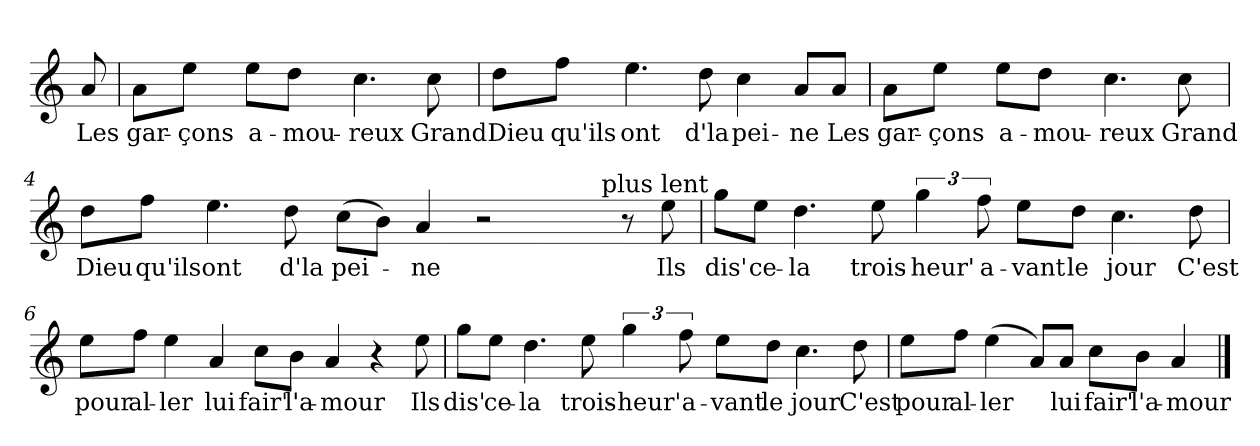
**kern	**text
*part1	*part1
*staff1	*staff1
*clefG2	*
*k[]	*
*C:	*
=	=
!	!LO:LY:b
8a/	Les
=1	=1
!	!LO:LY:b
8a\L	gar-
!	!LO:LY:b
8ee\J	-çons
!	!LO:LY:b
8ee\L	a-
!	!LO:LY:b
8dd\J	-mou-
!	!LO:LY:b
4.cc\	-reux
!	!LO:LY:b
8cc\	Grand
=2	=2
!	!LO:LY:b
8dd\L	Dieu
!	!LO:LY:b
8ff\J	qu'ils
!	!LO:LY:b
4.ee\	ont
!	!LO:LY:b
8dd\	d'la
!	!LO:LY:b
4cc\	pei-
!	!LO:LY:b
8a/L	-ne
!	!LO:LY:b
8a/J	Les
!!LO:LB:g=z
=3	=3
!	!LO:LY:b
8a\L	gar-
!	!LO:LY:b
8ee\J	-çons
!	!LO:LY:b
8ee\L	a-
!	!LO:LY:b
8dd\J	-mou-
!	!LO:LY:b
4.cc\	-reux
!	!LO:LY:b
8cc\	Grand
=4	=4
!	!LO:LY:b
*^	*
8dd\L	3%2ryy	Dieu
!	!	!LO:LY:b
8ff\J	.	qu'ils
!	!	!LO:LY:b
4.ee\	.	ont
!	!	!LO:LY:b
8dd\	.	d'la
.	3%2ryy	.
!	!	!LO:LY:b
(>8cc\L	.	pei-
8b\J)	.	.
!	!	!LO:LY:b
4a/	.	-ne
2r	.	.
.	3ryy	.
.	24ryy	.
!	!LO:TX:a:t=plus lent	!
.	6..ryy	.
8r	.	.
!	!	!LO:LY:b
8ee\	.	Ils
!!LO:LB:g=z	!!
=5	=5	=5
!	!	!LO:LY:b
*v	*v	*
8gg\L	dis'
!	!LO:LY:b
8ee\J	ce-
!	!LO:LY:b
4.dd\	-la
!	!LO:LY:b
8ee\	trois-
!	!LO:LY:b
6gg\	-heur'
!	!LO:LY:b
12ff\	a-
!	!LO:LY:b
8ee\L	-vant
!	!LO:LY:b
8dd\J	le
!	!LO:LY:b
4.cc\	jour
!	!LO:LY:b
8dd\	C'est
=6	=6
!	!LO:LY:b
8ee\L	pour
!	!LO:LY:b
8ff\J	al-
!	!LO:LY:b
4ee\	-ler
!	!LO:LY:b
4a/	lui
!	!LO:LY:b
8cc\L	fair'
!	!LO:LY:b
8b\J	l'a-
!	!LO:LY:b
4a/	-mour
4r	.
!	!LO:LY:b
8ee\	Ils
!!LO:LB:g=z
=7	=7
!	!LO:LY:b
8gg\L	dis'
!	!LO:LY:b
8ee\J	ce-
!	!LO:LY:b
4.dd\	-la
!	!LO:LY:b
8ee\	trois-
!	!LO:LY:b
6gg\	-heur'
!	!LO:LY:b
12ff\	a-
!	!LO:LY:b
8ee\L	-vant
!	!LO:LY:b
8dd\J	le
!	!LO:LY:b
4.cc\	jour
!	!LO:LY:b
8dd\	C'est
=8	=8
!	!LO:LY:b
8ee\L	pour
!	!LO:LY:b
8ff\J	al-
!	!LO:LY:b
(>4ee\	-ler
8a/L)	.
!	!LO:LY:b
8a/J	lui
!	!LO:LY:b
8cc\L	fair'
!	!LO:LY:b
8b\J	l'a-
!	!LO:LY:b
4a/	-mour
==	==
*-	*-
